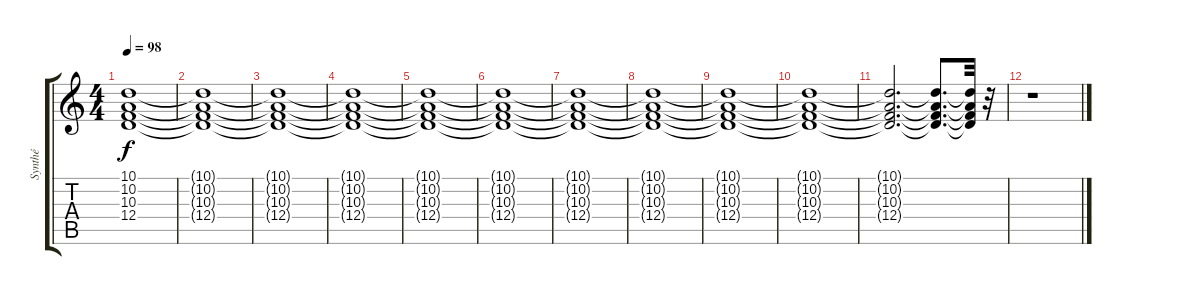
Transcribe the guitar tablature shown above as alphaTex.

\track ("Synthé" "Synthé") {instrument synthstrings1}
\staff {score tabs}
\tuning (E4 B3 G3 D3 A2 E2) {hide}
\ts (4 4)
\tempo 98
\clef g2
\ks c
(10.1{t} 10.2{t} 10.3{t} 12.4{t}).1{dy f} |
(10.1{t} 10.2{t} 10.3{t} 12.4{t}).1 |
(10.1{t} 10.2{t} 10.3{t} 12.4{t}).1 |
(10.1{t} 10.2{t} 10.3{t} 12.4{t}).1 |
(10.1{t} 10.2{t} 10.3{t} 12.4{t}).1 |
(10.1{t} 10.2{t} 10.3{t} 12.4{t}).1 |
(10.1{t} 10.2{t} 10.3{t} 12.4{t}).1 |
(10.1{t} 10.2{t} 10.3{t} 12.4{t}).1 |
(10.1{t} 10.2{t} 10.3{t} 12.4{t}).1 |
(10.1{t} 10.2{t} 10.3{t} 12.4{t}).1 |
(10.1{t} 10.2{t} 10.3{t} 12.4{t}).2{d} (10.1{t} 10.2{t} 10.3{t} 12.4{t}).8{d} (10.1{t} 10.2{t} 10.3{t} 12.4{t}).32 r.32 |
r.1
